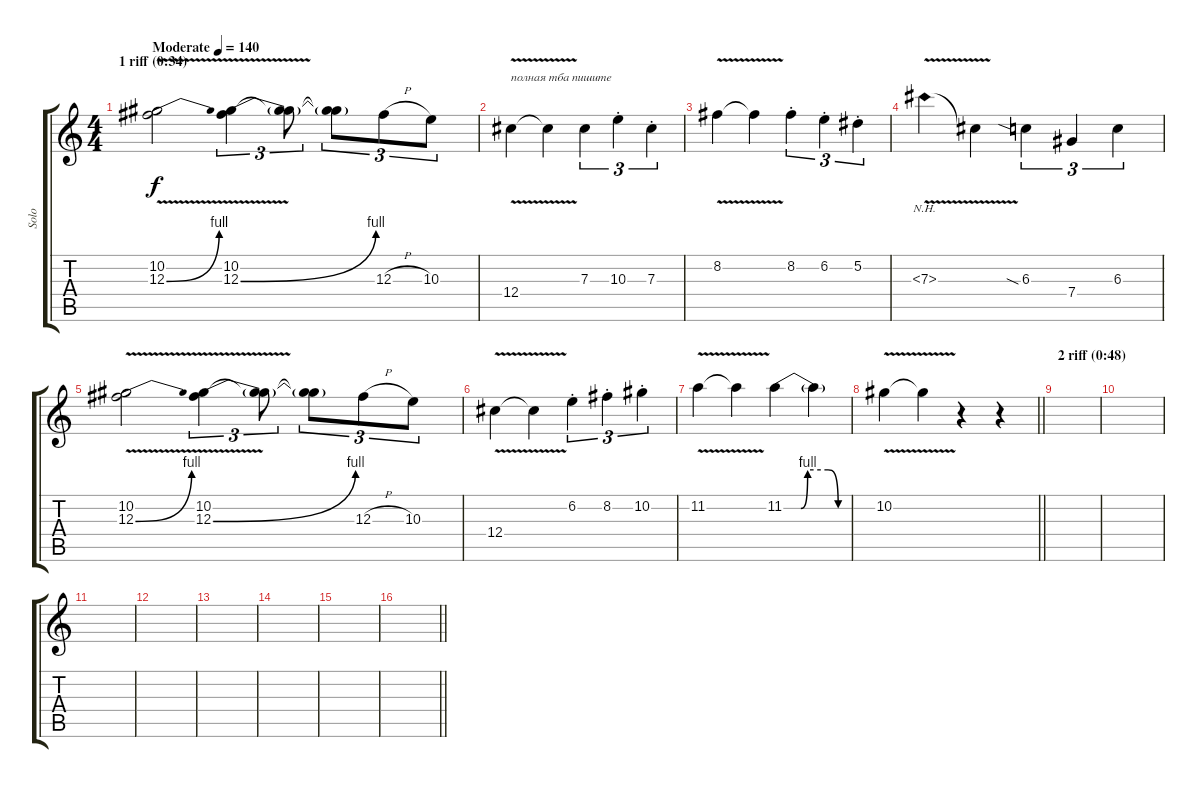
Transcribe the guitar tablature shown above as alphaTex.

\track ("Solo" "Solo") {instrument distortionguitar}
\staff {score tabs}
\tuning (Eb4 Bb3 Gb3 Db3 Ab2 Db2) {hide}
\ts (4 4)
\section ("" "1 riff (0:34)")
\tempo (140 "Moderate")
\clef g2
\ks c
(10.2 12.3{be (bend 0 0 60 4) v}).2{dy f instrument distortionguitar} (10.2 12.3{be (bend 0 0 60 4) v}).4{tu (3 2)} (10.2{t} 12.3{t}).8{tu (3 2)} (10.2{t} 12.3{t}).8{tu (3 2)} 12.3{h}.8{tu (3 2)} 10.3.8{tu (3 2)} |
12.4{v}.4{txt "полная тба пишите"} 12.4{t}.4 7.3.4{tu (3 2)} 10.3{st}.4{tu (3 2)} 7.3{st}.4{tu (3 2)} |
8.2{v}.4 8.2{t}.4 8.2{st}.4{tu (3 2)} 6.2{st}.4{tu (3 2)} 5.2{st}.4{tu (3 2)} |
7.3{nh v}.4{instrument guitarharmonics} 7.3{t}.4{instrument distortionguitar} 6.3{sia}.4{tu (3 2) instrument distortionguitar} 7.4.4{tu (3 2)} 6.3.4{tu (3 2)} |
(10.2 12.3{be (bend 0 0 60 4) v}).2 (10.2 12.3{be (bend 0 0 60 4) v}).4{tu (3 2)} (10.2{t} 12.3{t}).8{tu (3 2)} (10.2{t} 12.3{t}).8{tu (3 2)} 12.3{h}.8{tu (3 2)} 10.3.8{tu (3 2)} |
12.4{v}.4 12.4{t}.4 6.2{st}.4{tu (3 2)} 8.2{st}.4{tu (3 2)} 10.2{st}.4{tu (3 2)} |
11.2{v}.4 11.2{t}.4 11.2{be (custom 0 0 15 0 21 4 39 4 48 0 60 0)}.4 11.2{t}.4 |
\barLineRight lightlight
10.2{v}.4{instrument guitarharmonics} 10.2{t}.4 r.4 r.4 |
\section ("" "2 riff (0:48)")
|
|
|
|
|
|
|
\barLineRight lightlight
